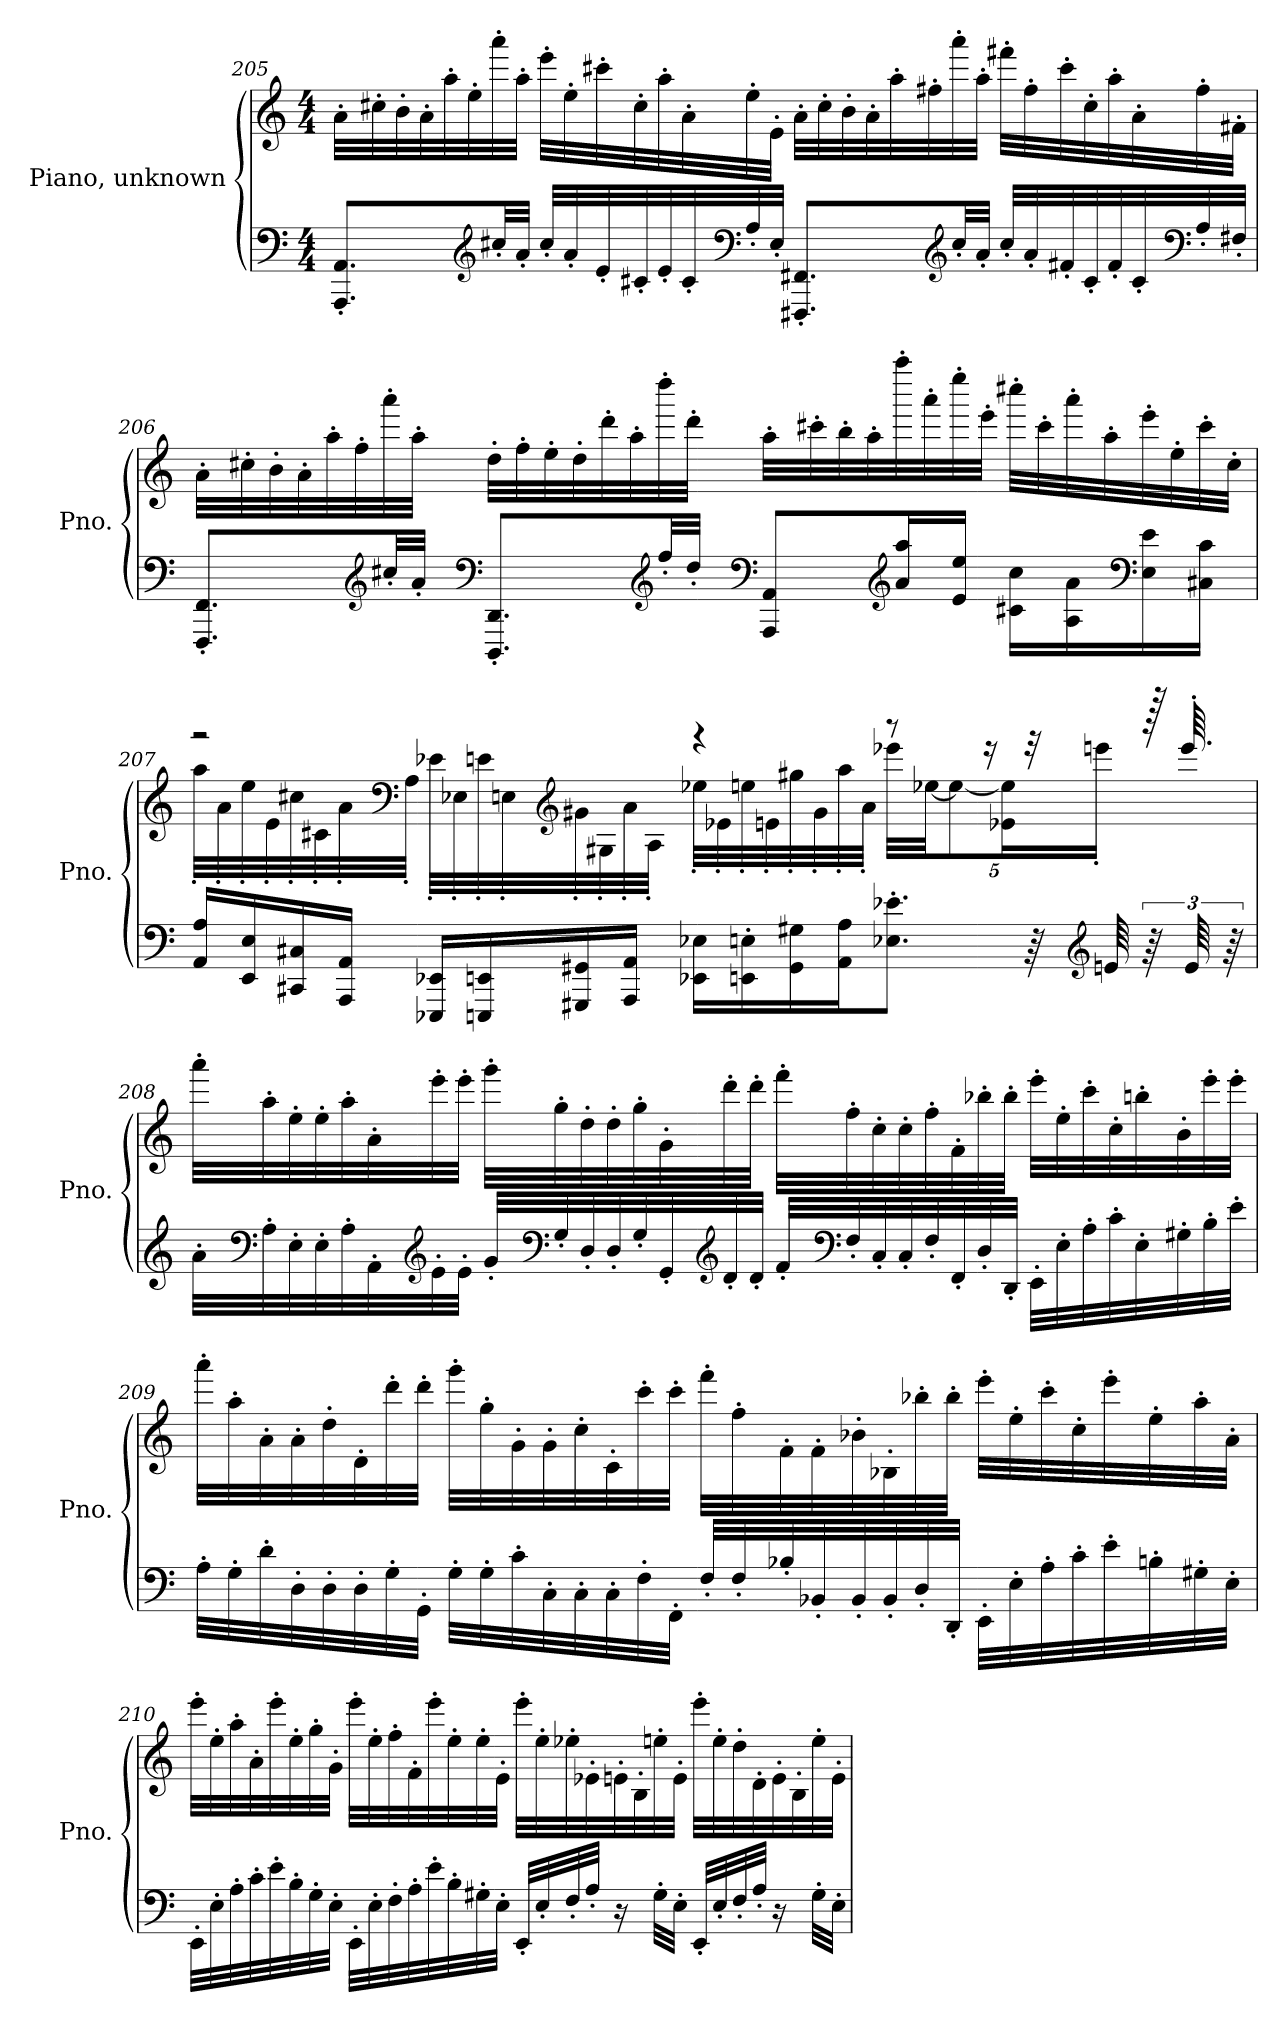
**kern	**kern
*part1	*part1
*staff2	*staff1
*I"Piano, unknown	*
*I'Pno.	*
!!LO:LB:g=z
*clefF4	*clefG2
*k[]	*k[]
*M4/4	*M4/4
=205	=205
8.AAA/' 8.AA/'L	32a'\LLL
.	32cc#X'\
.	32b'\
.	32a'\
.	32aa'\
.	32ee'\
*clefG2	*
32cc#X'/LL	32aaa'\
32a'/JJJ	32aa'\JJJ
32cc#'/LLL	32eee'\LLL
32a'/	32ee'\
32e'/	32ccc#X'\
32c#X'/	32cc#'\
32e'/	32aa'\
32c#'/	32a'\
*clefF4	*
32A'/	32ee'\
32E'/JJJ	32e'\JJJ
8.FFF#X/' 8.FF#X/'L	32a'\LLL
.	32cc#'\
.	32b'\
.	32a'\
.	32aa'\
.	32ff#X'\
*clefG2	*
32cc#'/LL	32aaa'\
32a'/JJJ	32aa'\JJJ
32cc#'/LLL	32fff#X'\LLL
32a'/	32ff#'\
32f#X'/	32ccc#'\
32c#'/	32cc#'\
32f#'/	32aa'\
32c#'/	32a'\
*clefF4	*
32A'/	32ff#'\
32F#X'/JJJ	32f#X'\JJJ
!!LO:LB:g=z
=206	=206
8.FFF/' 8.FF/'L	32a'\LLL
.	32cc#X'\
.	32b'\
.	32a'\
.	32aa'\
.	32ff'\
*clefG2	*
32cc#X'/LL	32aaa'\
32a'/JJJ	32aa'\JJJ
*clefF4	*
8.DDD/' 8.DD/'L	32dd'\LLL
.	32ff'\
.	32ee'\
.	32dd'\
.	32ddd'\
.	32aa'\
*clefG2	*
32ff'/LL	32dddd'\
32dd'/JJJ	32ddd'\JJJ
*clefF4	*
8AAA/ 8AA/L	32aa'\LLL
.	32ccc#X'\
.	32bb'\
.	32aa'\
*clefG2	*
16a/ 16aa/L	32aaaa'\
.	32aaa'\
16e/ 16ee/JJ	32eeee'\
.	32eee'\JJJ
16c#X\ 16cc#\LL	32cccc#X'\LLL
.	32ccc#'\
16A\ 16a\	32aaa'\
.	32aa'\
*clefF4	*
16E\ 16e\	32eee'\
.	32ee'\
16C#X\ 16c#\JJ	32ccc#'\
.	32cc#'\JJJ
!!LO:PB:g=z
=207	=207
*	*^
16AA/ 16A/LL	2r	32aa'\LLL
.	.	32a'\
16EE/ 16E/	.	32ee'\
.	.	32e'\
16CC#X/ 16C#X/	.	32cc#X'\
.	.	32c#X'\
16AAA/ 16AA/JJ	.	32a'\
*	*clefF4	*
.	.	32A'\JJJ
16EEE-X/ 16EE-X/LL	.	32e-X'\LLL
.	.	32E-X'\
16EEEn/ 16EEn/	.	32en'\
.	.	32En'\
*	*clefG2	*
16GGG#X/ 16GG#X/	.	32g#X'\
.	.	32G#X'\
16AAA/ 16AA/JJ	.	32a'\
.	.	32A'\JJJ
16EE-X\ 16E-X\LL	4r	32ee-X'\LLL
.	.	32e-X'\
16EEn\' 16En\'	.	32een'\
.	.	32en'\
16GG#\ 16G#X\	.	32gg#X'\
.	.	32g#'\
16AA\ 16A\J	.	32aa'\
.	.	32a'\JJJ
*	*	*Xbrackettup
8.E-X\' 8.e-X\'J	8r	40eee-X\LLL
.	.	[40ee-X\JJ
.	.	10ee-\_
.	16r	.
.	.	20e-X\ 20ee-\]L
64r	32r	.
.	.	20eeen'\JJ
*clefG2	*	*
64en/	.	.
96r	128r	.
.	64.eee'/	.
96e/	.	.
96r	.	.
*	*v	*v
!!LO:LB:g=z
=208	=208
32a'\LLL	32aaa'\LLL
*clefF4	*
32A'\	32aa'\
32E'\	32ee'\
32E'\	32ee'\
32A'\	32aa'\
32AA'\	32a'\
*clefG2	*
32e'\	32eee'\
32e'\JJJ	32eee'\JJJ
32g'/LLL	32ggg'\LLL
*clefF4	*
32G'/	32gg'\
32D'/	32dd'\
32D'/	32dd'\
32G'/	32gg'\
32GG'/	32g'\
*clefG2	*
32d'/	32ddd'\
32d'/JJJ	32ddd'\JJJ
32f'/LLL	32fff'\LLL
*clefF4	*
32F'/	32ff'\
32C'/	32cc'\
32C'/	32cc'\
32F'/	32ff'\
32FF'/	32f'\
32D'/	32bb-X'\
32DD'/JJJ	32bb-'\JJJ
32EE'\LLL	32eee'\LLL
32E'\	32ee'\
32A'\	32ccc'\
32c'\	32cc'\
32E'\	32bbn'\
32G#X'\	32b'\
32B'\	32eee'\
32e'\JJJ	32eee'\JJJ
!!LO:LB:g=z
=209	=209
32A'\LLL	32aaa'\LLL
32G'\	32aa'\
32d'\	32a'\
32D'\	32a'\
32D'\	32dd'\
32D'\	32d'\
32G'\	32ddd'\
32GG'\JJJ	32ddd'\JJJ
32G'\LLL	32ggg'\LLL
32G'\	32gg'\
32c'\	32g'\
32C'\	32g'\
32C'\	32cc'\
32C'\	32c'\
32F'\	32ccc'\
32FF'\JJJ	32ccc'\JJJ
32F'/LLL	32fff'\LLL
32F'/	32ff'\
32B-X'/	32f'\
32BB-X'/	32f'\
32BB-'/	32b-X'\
32BB-'/	32B-X'\
32D'/	32bb-X'\
32DD'/JJJ	32bb-'\JJJ
32EE'\LLL	32eee'\LLL
32E'\	32ee'\
32A'\	32ccc'\
32c'\	32cc'\
32e'\	32eee'\
32Bn'\	32ee'\
32G#X'\	32aa'\
32E'\JJJ	32a'\JJJ
!!LO:LB:g=z
=210	=210
32EE'\LLL	32eee'\LLL
32E'\	32ee'\
32A'\	32aa'\
32c'\	32a'\
32e'\	32eee'\
32B'\	32ee'\
32G'\	32gg'\
32E'\JJJ	32g'\JJJ
32EE'\LLL	32eee'\LLL
32E'\	32ee'\
32F'\	32ff'\
32A'\	32f'\
32e'\	32eee'\
32B'\	32ee'\
32G#X'\	32ee'\
32E'\JJJ	32e'\JJJ
32EE'/LLL	32eee'\LLL
32E'/	32ee'\
32F'/	32ee-X'\
32A'/JJJ	32e-X'\
16r	32en'\
.	32B'\
32G#'\LLL	32een'\
32E'\JJJ	32e'\JJJ
32EE'/LLL	32eee'\LLL
32E'/	32ee'\
32F'/	32dd'\
32A'/JJJ	32d'\
16r	32e'\
.	32B'\
32G#'\LLL	32ee'\
32E'\JJJ	32e'\JJJ
=	=
*-	*-
